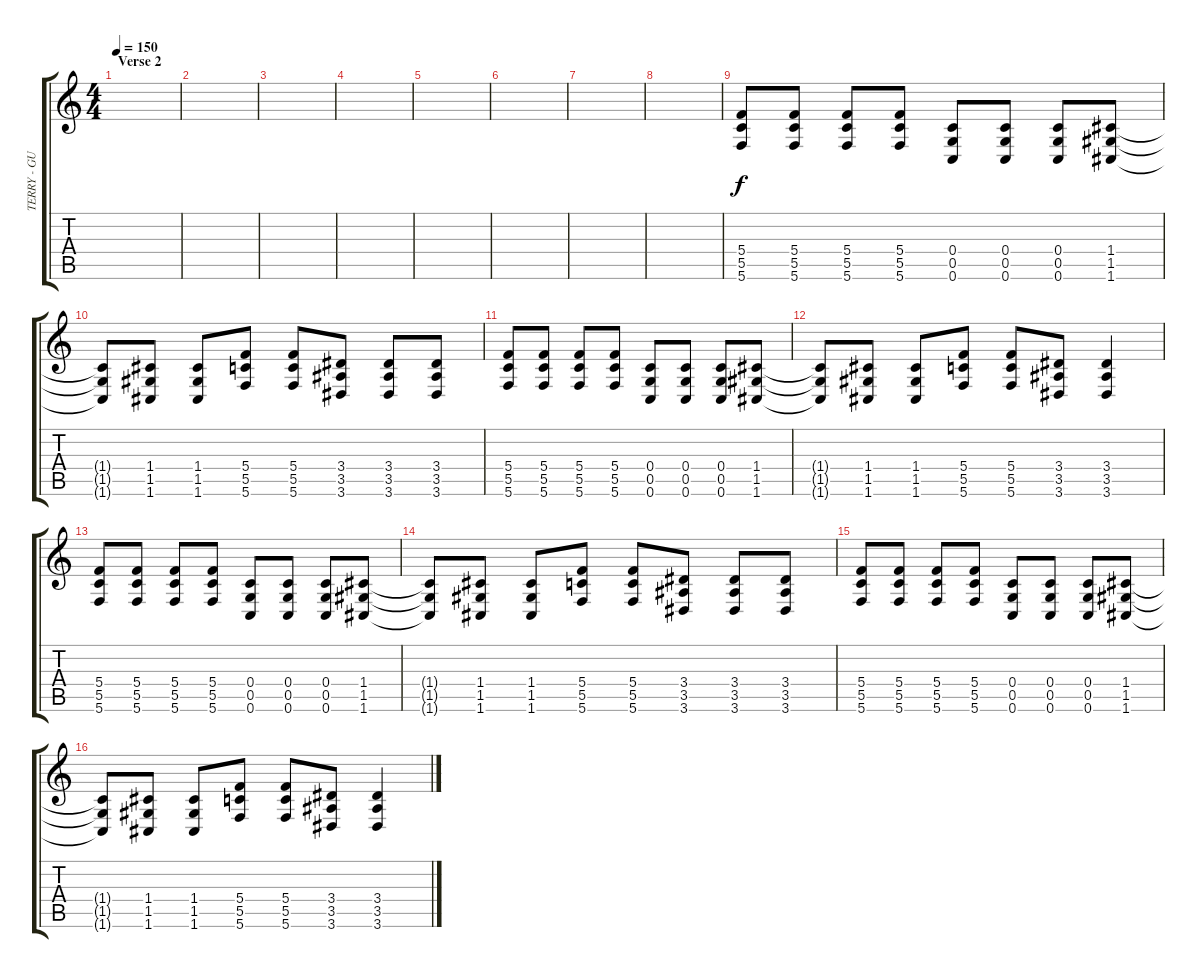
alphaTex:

\track ("TERRY - GUITAR" "TERRY - GU") {instrument distortionguitar}
\staff {score tabs}
\tuning (D4 A3 F3 C3 G2 C2) {hide}
\ts (4 4)
\section ("" "Verse 2")
\tempo 150
\clef g2
\ks c
|
|
|
|
|
|
|
|
(5.4 5.5 5.6).8 (5.4 5.5 5.6).8 (5.4 5.5 5.6).8 (5.4 5.5 5.6).8 (0.4 0.5 0.6).8 (0.4 0.5 0.6).8 (0.4 0.5 0.6).8 (1.4 1.5 1.6).8 |
(1.4{t} 1.5{t} 1.6{t}).8 (1.4 1.5 1.6).8 (1.4 1.5 1.6).8 (5.4 5.5 5.6).8 (5.4 5.5 5.6).8 (3.4 3.5 3.6).8 (3.4 3.5 3.6).8 (3.4 3.5 3.6).8 |
(5.4 5.5 5.6).8 (5.4 5.5 5.6).8 (5.4 5.5 5.6).8 (5.4 5.5 5.6).8 (0.4 0.5 0.6).8 (0.4 0.5 0.6).8 (0.4 0.5 0.6).8 (1.4 1.5 1.6).8 |
(1.4{t} 1.5{t} 1.6{t}).8 (1.4 1.5 1.6).8 (1.4 1.5 1.6).8 (5.4 5.5 5.6).8 (5.4 5.5 5.6).8 (3.4 3.5 3.6).8 (3.4 3.5 3.6).4 |
(5.4 5.5 5.6).8 (5.4 5.5 5.6).8 (5.4 5.5 5.6).8 (5.4 5.5 5.6).8 (0.4 0.5 0.6).8 (0.4 0.5 0.6).8 (0.4 0.5 0.6).8 (1.4 1.5 1.6).8 |
(1.4{t} 1.5{t} 1.6{t}).8 (1.4 1.5 1.6).8 (1.4 1.5 1.6).8 (5.4 5.5 5.6).8 (5.4 5.5 5.6).8 (3.4 3.5 3.6).8 (3.4 3.5 3.6).8 (3.4 3.5 3.6).8 |
(5.4 5.5 5.6).8 (5.4 5.5 5.6).8 (5.4 5.5 5.6).8 (5.4 5.5 5.6).8 (0.4 0.5 0.6).8 (0.4 0.5 0.6).8 (0.4 0.5 0.6).8 (1.4 1.5 1.6).8 |
(1.4{t} 1.5{t} 1.6{t}).8 (1.4 1.5 1.6).8 (1.4 1.5 1.6).8 (5.4 5.5 5.6).8 (5.4 5.5 5.6).8 (3.4 3.5 3.6).8 (3.4 3.5 3.6).4
